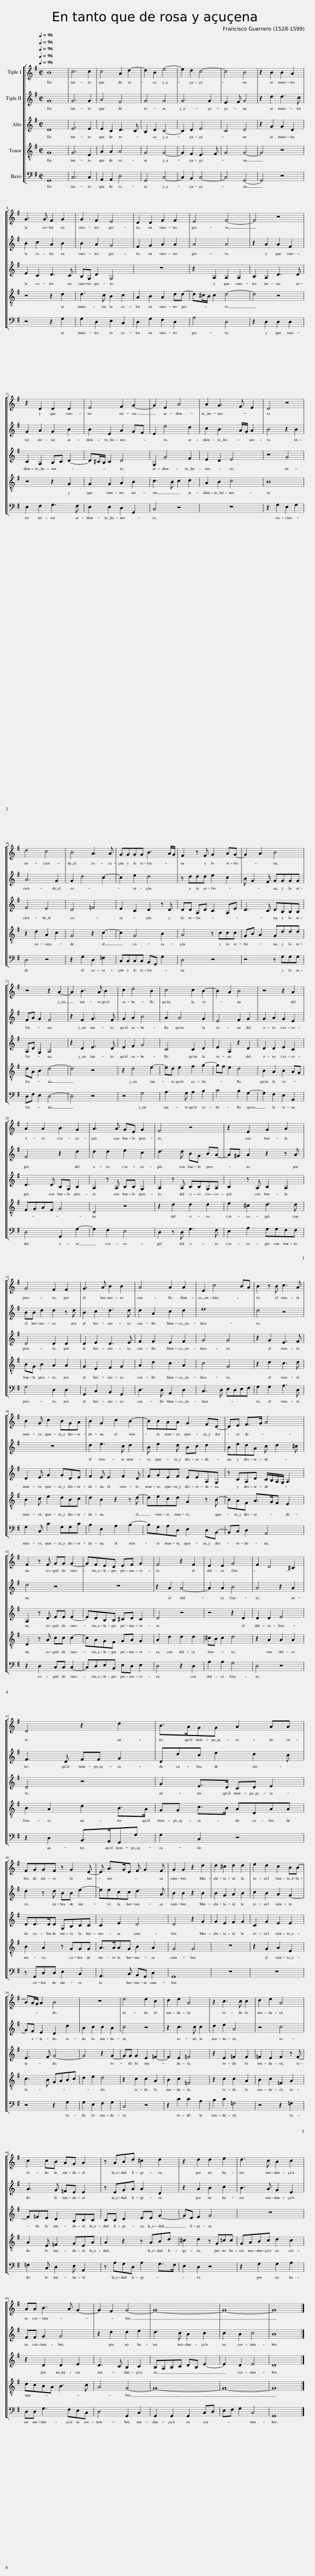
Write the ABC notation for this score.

X:1
%%score [ 1 2 3 4 5 ]
L:1/8
Q:1/4=96
M:2/2
I:linebreak $
K:G
V:1 treble
V:2 treble
V:3 treble
V:4 treble-8
V:5 bass
V:1
 B8 | c6 c2 | c4 A2 d2- | d2 B2 e4- | e2 d2 c4- | %5
 c4 B4 | z2 B2 B2 A2 |$ G3 G F2 G2 | G2 F2 E4 | D2 D2 F2 F2 | %10
 E4 F4- | F4 z4 |$ z2 D2 D2 D2 | E4 F2 G2- | G2 E2 A4 | %15
 A2 G3 F E2 | D4 z4 |$ d4 c4 | B4 A3 A | GGGG B3 A/G/ | %20
 F2 z F G2 AG- | G2 A2 B4 |$ z4 z2 A2- | A2 B3 A B2 | c2 d4 B2 | %25
 c4 c2 B2- | B2 A2 B4 | z4 z2 A2 |$ A2 A2 B2 G2 | A3 A GE G2 | %30
 F4 z4 | z2 E2 G2 A2 |$ G4 F2 F2 | G3 A B2 B2 | A4 A2 A2 | %35
 E2 c4 BA | B2 z B c3 A |$ B2 G c2 BGA | B2 G2 c2 B2- | BBAA G2 FD- | %40
 DE F>G A4 |$ F2 z F GG G2- | GFED EF G2 | F4 z2 F2 | E2 E2 G4 | %45
 F2 D4 ^C2 |$ D4 z2 d2 | B>AGG A2 AA |$ FGGF z G2 E- | E A>GE F G2 F | %50
 G2 G2 z2 d2 | d2 ^c2 d2 d2 | e2 d2 c2 BB- |$ BA/G/ A2 B4 | z8 | %55
 e4 e2 c2 | d2 e2 A4 | z2 c3 c c2 | d2 e2 A4 |$ c2 cB AG A2 | %60
 z ABd ^c2 d2 | z2 d2 d2 e2 | d3 c B2 c2 |$ AA B3 A G2- | G2 F2 G4- | %65
 G8- | G8- | G8 |] %68
V:2
 G8 | G6 G2 | A4 F4 | G4 G4 | G6 G2 | %5
 E3 F G4 | z2 d2 d3 c |$ B2 c2 A2 B2 | B2 A2 G4 | F2 G2 A2 A2 | %10
 A4 A4 | z2 A2 A2 F2 |$ G2 A2 G2 B2 | B2 E2 A2 GF | E2 e4 d2 | %15
 c2 B3 A/G/ A2 | B4 z2 B2 |$ A6 G2 | G2 d4 c2- | c2 e2 d4 | %20
 z ddd e2 c2 | B G2 F GGGG |$ FA G2 F4 | z2 F2 G3 F | G2 A2 B4 | %25
 A2 A4 G2 | E4 F2 G2 | G2 A2 G2 E2 |$ F4 z2 d2 | d2 d2 e2 c2 | %30
 d3 d BG BA- | A^G A2 z2 z A |$ BB d2 d2 z d | B2 c2 d3 d | d2 A2 c2 d2 | %35
 e8 | d4 z4 |$ z8 | d2 e3 c d2 | B e2 d Bc d2 | %40
 BedA c d2 ^c |$ d4 z4 | z8 | z2 A2 A4- | A2 A2 B4 | %45
 A4 z2 A2 |$ F3 D FF G2 | Ddc e2 d2 c |$ d2 z d BB e2- | eecc d3 A | %50
 B2 B2 z2 B2 | B2 G2 A2 B2 | c2 B2 A2 G2- |$ GF E2 D2 d2 | B2 c2 c2 B2 | %55
 c4 z4 | z2 c3 c c2 | d2 e2 A4 | z4 c4 |$ A3 G =FE E2 | %60
 z EGA A2 D2 | z2 A2 B2 c2 | B3 A G2 E2 |$ FF G2 G4 | z2 d2 d2 e2 | %65
 d3 c B2 c2 | c2 B2 c4 | B8 |] %68
V:3
 D8 | E6 E2 | E2 C2 D3 C | B,2 D2 C4- | C2 D2 E4 | %5
 C4 D4 | z2 G2 G2 D2 |$ E2 C2 D3 C | B,G, D2 G,4 | z8 | %10
 z2 A,2 A,2 A,2 | B,2 A,2 D3 D |$ C2 A,2 B,C D2- | D^C/B,/ C2 D4 | G,2 G4 F2 | %15
 E2 D2 E4 | z4 G4 |$ F4 E4 | D4 =F4 | E2 C2 D2 z D | %20
 DD A,D C2 A,E | D3 C DB,B,B, |$ A,D G,2 A,4 | z2 D2 E3 D | E2 F2 G4 | %25
 C4 C2 D2 | E2 A,2 z2 D2 | D2 D2 E2 C2 |$ D3 D B,G, B,2 | A,2 z A, B,B, G,2 | %30
 A,2 z A, B,B,G,A, | B,2 z A, B,2 A,2 |$ D4 D2 D2 | D2 E2 D3 E | F2 F2 E2 F2 | %35
 G4 G4 | z2 G2 E3 F |$ D2 E G2 GDE | F2 E E2 F2 D | FGEF EEA,G, | %40
 z CA,D C/B,/A,/G,/ A,2 |$ A,2 z D EE E2- | EDB,B, ^CD C2 | D4 z4 | z4 z2 D2 | %45
 D2 D2 E4 |$ D4 z4 | G2 E>D CD E2 |$ DD>DD G,B,CC | C2 E2 D4 | %50
 D4 z2 G2 | G2 E2 F2 G2 | C2 G2 E2 E2 |$ E3 F G4- | G4 z2 G2- | %55
 GG G2 E2 =F2- | F2 E2 =F4 | z2 E2 =F2 F2 | =F2 E2 F2 z F- |$ F=FE D2 B,CC | %60
 CC D2 EE G2- | GE F2 G4 | z8 |$ z2 D2 D2 E2 | D3 C B,2 C2 | %65
 B,A,B,C DB, E2- | E2 D2 E4 | D8 |] %68
V:4
 G8 | G6 E2 | A2 A2 A4 | G4 G4- | G2 F2 E3 F | %5
 G4 G4- | G4 z4 |$ z4 z2 d2 | d3 c B2 c2 | A2 B2 A2 dd- | %10
 d^c/B/ c2 d4- | d4 z4 |$ z4 z2 G2 | G2 G2 A2 B2 | c3 B c2 d2 | %15
 A2 B2 c4 | B8 |$ z2 d2 A2 c2 | G4 z2 c2- | c2 G4 B2 | %20
 A4 z ccc | GB A2 Gddd |$ dA B2 d4- | d4 z4 | z2 d4 e2- | %25
 ed e2 f2 g2- | gf e2 d4 | B2 A2 B2 AG |$ FGAF G4 | D4 z4 | %30
 z2 d2 d2 d2 | e2 ^c2 d3 d |$ BG B2 A2 A2 | G2 E2 F2 G2 | A2 d2 c2 A2 | %35
 c4 G4 | z2 d2 c3 d |$ B2 c e2 dBc | d2 B2 z2 z d- | decd G2 z B- | %40
 BAF A>GF E2 |$ D2 z A cc c2- | cAGF GA G2 | A2 d2 d2 d2 | ^cB c2 d4 | %45
 z2 A2 A2 A2 |$ B2 A2 d2 B>A | GG c>B ADAA |$ B2 A2 z GGG | A>AAG B2 A2 | %50
 G4 G4 | z8 | z2 G2 A2 E2 |$ c3 B GABc | d2 e2 d4 | %55
 z2 c2 c2 A2 | B2 c2 =F4 | z2 c2 c2 A2 | B2 c2 =F2 A2 |$ A2 E =F2 GEA | %60
 A2 z2 z ABd | ^c2 d2 z G=cc | GABc d2 c2 |$ dcBA B3 c | A4 G4- | %65
 G8- | G8- | G8 |] %68
V:5
 G,,8 | C,6 C,2 | A,,2 A,,2 D,4 | G,,4 C,4- | C,2 B,,2 C,4- | %5
 C,4 G,,4- | G,,4 z4 |$ z4 z2 G,2 | G,2 D,2 E,2 C,2 | D,2 G,2 F,2 D,2 | %10
 A,4 D,4 | z2 D,2 D,2 D,2 |$ E,2 F,2 G,3 F, | E,2 E,2 D,2 G,,2 | C,4 z4 | %15
 z8 | z2 G,2 E,2 G,2 |$ D,4 z4 | z2 G,2 D,2 =F,2 | C,C,C,C, B,,G,, G,2 | %20
 D,4 z4 | z4 z G,G,G, |$ D,F, E,2 D,4- | D,4 z4 | z4 G,4 | %25
 A,3 G, A,2 B,2 | C4 B,2 G,2- | G,2 F,2 E,2 A,,2 |$ D,4 G,,2 G,2- | G,2 F,2 E,4 | %30
 D,2 z D, G,3 F, | E,2 A,2 G,G,F,F, |$ G,4 D,2 D,2 | G,,2 C,2 B,,2 G,,2 | D,3 D, A,,2 D,2 | %35
 C,3 D, E,D,E,F, | G,2 G,2 A,3 D, |$ G,2 C, C2 G,G,C | B,2 E,2 A,2 B,2- | B,G,A,D, E,2 D,B,,- | %40
 B,,C, D,2 A,,4 |$ z2 D,2 C,C, C,2- | C,D,E,B,, E,D, E,2 | D,4 z2 D,2 | A,2 A,2 G,4 | %45
 D,4 z4 |$ z2 D,2 B,,>A,,G,,G, | G,2 C,2 z4 |$ z G,,D,D, E,2 C,2 | A,,3 C, B,,G,, D,2 | %50
 G,,8 | z8 | z8 |$ z4 z2 G,2 | G,2 E,2 F,2 G,2 | %55
 C,4 z4 | z2 C2 C2 A,2 | B,2 C2 =F,4 | z4 z2 =F,2 |$ =F,2 C, D,2 E, A,,2 | %60
 z A,G,D, A,2 G,>F, | E,2 D,2 z4 | z2 G,2 G,2 A,2 |$ D,D, G,3 F,E,C, | D,4 G,,2 C,2 | %65
 G,,2 G,,2 G,,2 C,D, | E,F, G,2 C,4 | G,,8 |] %68
